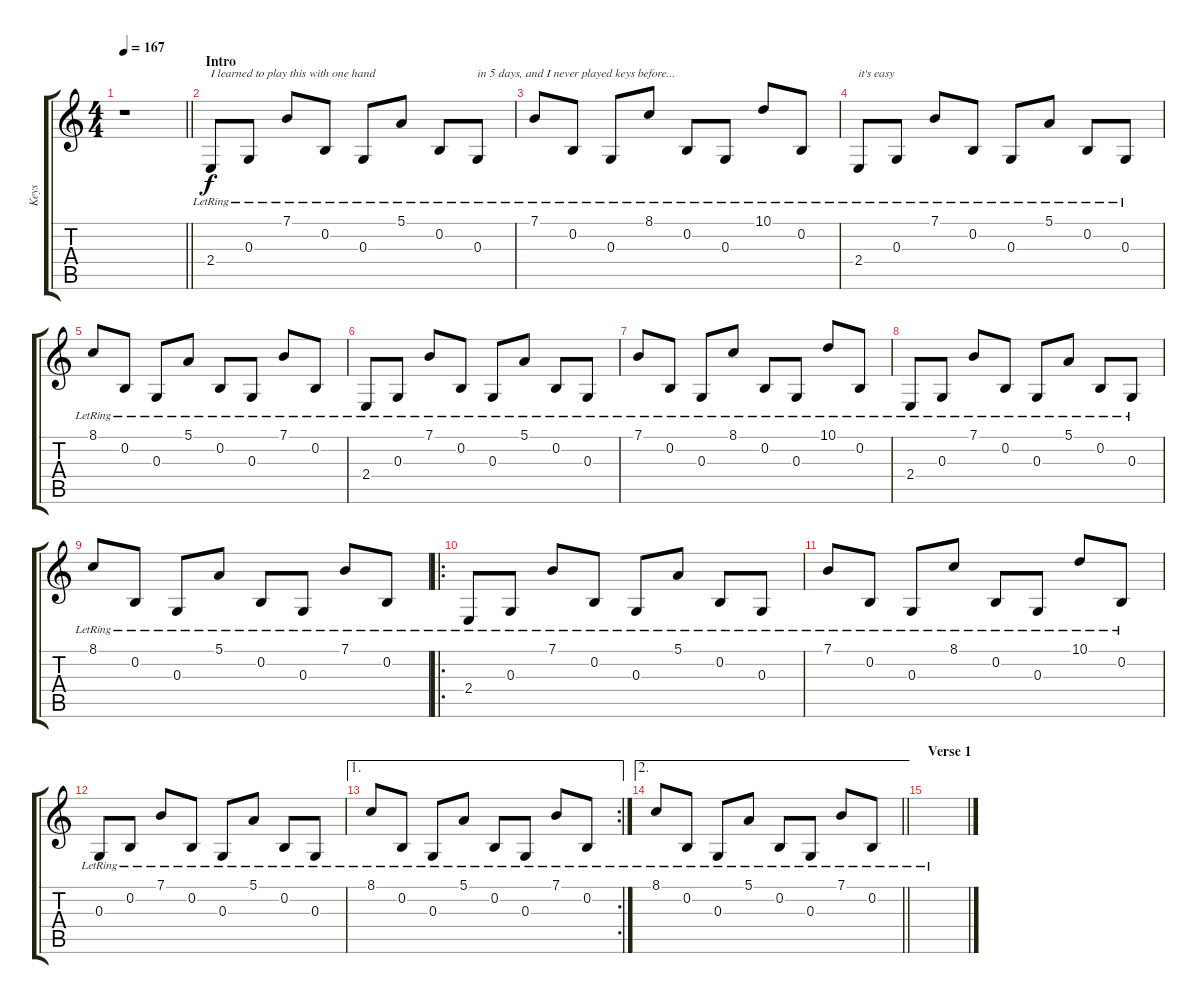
\track ("Keys" "Keys") {instrument electricpiano2}
\staff {score tabs}
\tuning (E4 B3 G3 D3 A2 E2) {hide}
\ts (4 4)
\tempo 167
\clef g2
\barLineRight lightlight
\ks c
r.1{dy f instrument electricpiano2} |
\section ("" "Intro")
2.4{lr}.8{txt "I learned to play this with one hand"} 0.3{lr}.8 7.1{lr}.8 0.2{lr}.8 0.3{lr}.8 5.1{lr}.8 0.2{lr}.8 0.3{lr}.8{txt "in 5 days, and I never played keys before..."} |
7.1{lr}.8 0.2{lr}.8 0.3{lr}.8 8.1{lr}.8 0.2{lr}.8 0.3{lr}.8 10.1{lr}.8 0.2{lr}.8 |
2.4{lr}.8{txt "it's easy"} 0.3{lr}.8 7.1{lr}.8 0.2{lr}.8 0.3{lr}.8 5.1{lr}.8 0.2{lr}.8 0.3{lr}.8 |
8.1{lr}.8 0.2{lr}.8 0.3{lr}.8 5.1{lr}.8 0.2{lr}.8 0.3{lr}.8 7.1{lr}.8 0.2{lr}.8 |
2.4{lr}.8 0.3{lr}.8 7.1{lr}.8 0.2{lr}.8 0.3{lr}.8 5.1{lr}.8 0.2{lr}.8 0.3{lr}.8 |
7.1{lr}.8 0.2{lr}.8 0.3{lr}.8 8.1{lr}.8 0.2{lr}.8 0.3{lr}.8 10.1{lr}.8 0.2{lr}.8 |
2.4{lr}.8 0.3{lr}.8 7.1{lr}.8 0.2{lr}.8 0.3{lr}.8 5.1{lr}.8 0.2{lr}.8 0.3{lr}.8 |
8.1{lr}.8 0.2{lr}.8 0.3{lr}.8 5.1{lr}.8 0.2{lr}.8 0.3{lr}.8 7.1{lr}.8 0.2{lr}.8 |
\ro
2.4{lr}.8 0.3{lr}.8 7.1{lr}.8 0.2{lr}.8 0.3{lr}.8 5.1{lr}.8 0.2{lr}.8 0.3{lr}.8 |
7.1{lr}.8 0.2{lr}.8 0.3{lr}.8 8.1{lr}.8 0.2{lr}.8 0.3{lr}.8 10.1{lr}.8 0.2{lr}.8 |
0.3{lr}.8 0.2{lr}.8 7.1{lr}.8 0.2{lr}.8 0.3{lr}.8 5.1{lr}.8 0.2{lr}.8 0.3{lr}.8 |
\ae 1
\rc 2
8.1{lr}.8 0.2{lr}.8 0.3{lr}.8 5.1{lr}.8 0.2{lr}.8 0.3{lr}.8 7.1{lr}.8 0.2{lr}.8 |
\ae 2
\barLineRight lightlight
8.1{lr}.8 0.2{lr}.8 0.3{lr}.8 5.1{lr}.8 0.2{lr}.8 0.3{lr}.8 7.1{lr}.8 0.2{lr}.8 |
\section ("" "Verse 1")
